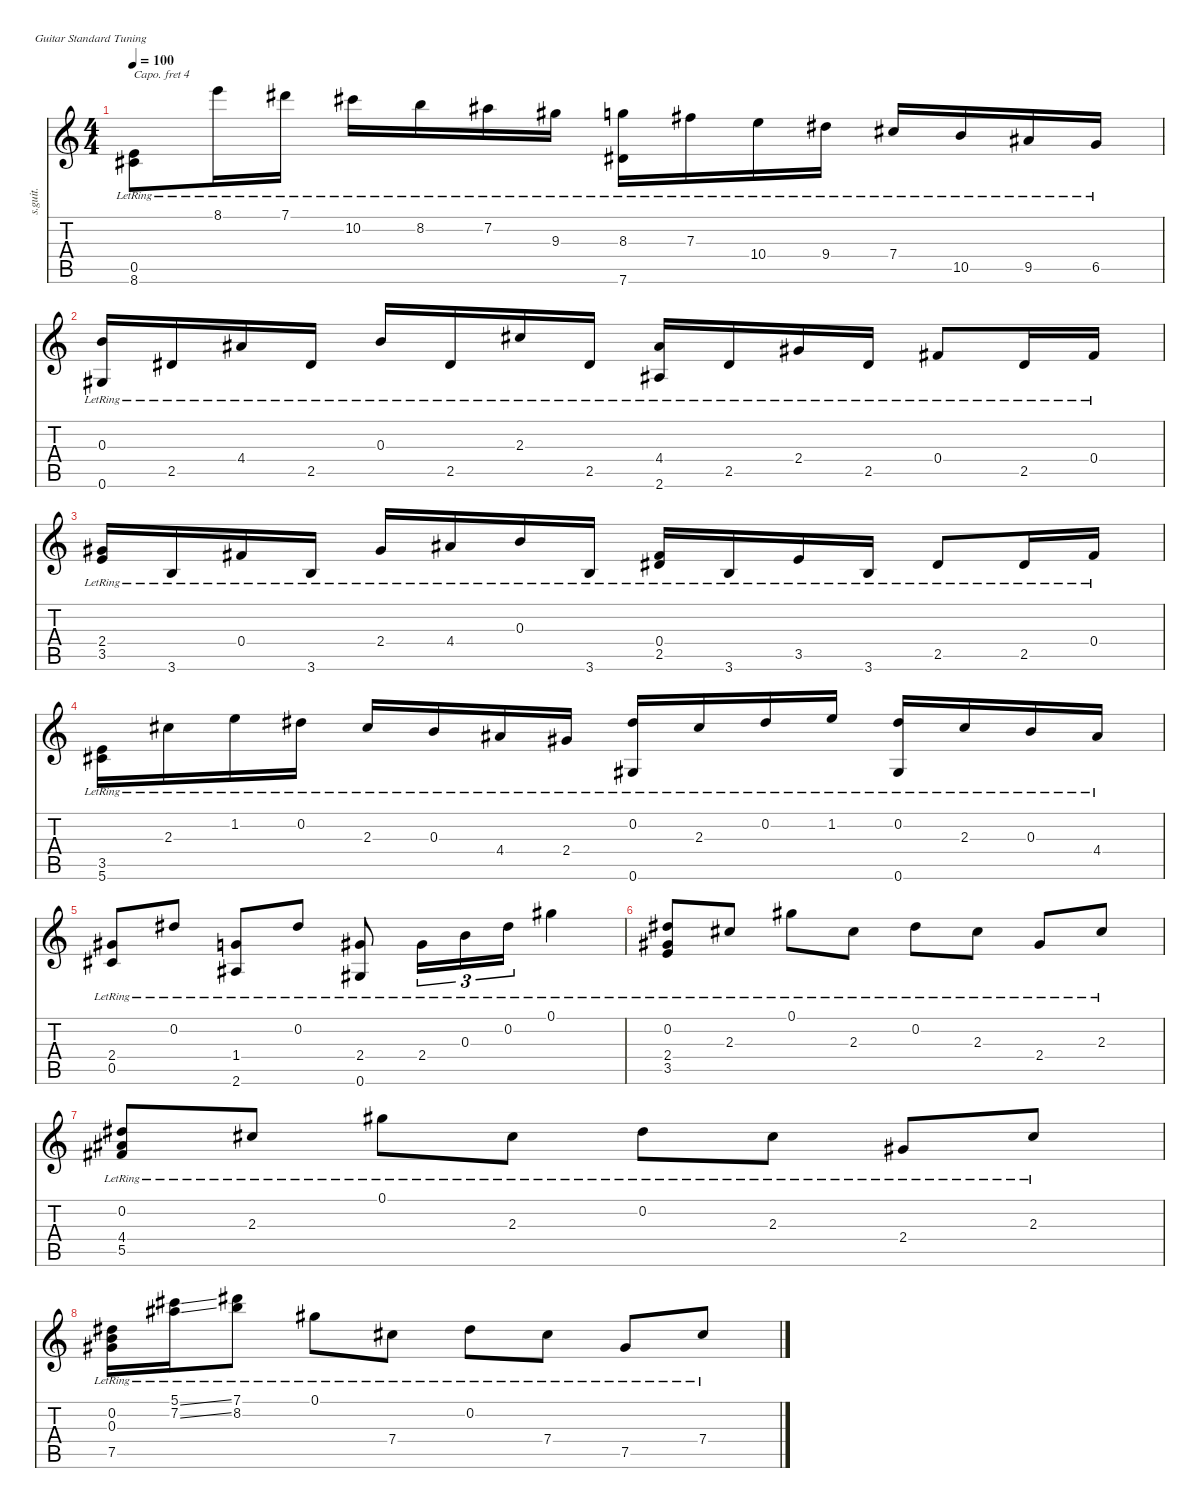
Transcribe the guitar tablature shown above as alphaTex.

\defaultSystemsLayout 4
\hideDynamics
\bracketExtendMode nobrackets
\track ("Guitar" "s.guit.") {instrument acousticguitarsteel}
\staff {score tabs}
\capo 4
\tuning (E4 B3 G3 D3 A2 E2)
\ts (4 4)
\tempo 100
\clef g2
\ks c
(0.5{lr acc #} 8.6{lr}).8{dy f beam Down} 8.1{lr}.16{beam Down} 7.1{lr acc #}.16{beam Down} 10.2{lr acc #}.16{beam Down} 8.2{lr}.16{beam Down} 7.2{lr acc #}.16{beam Down} 9.3{lr acc #}.16{beam Down} (8.3{lr} 7.6{lr acc #}).16{beam Down} 7.3{lr acc #}.16{beam Down} 10.4{lr}.16{beam Down} 9.4{lr acc #}.16{beam Down} 7.4{lr acc #}.16{beam Up} 10.5{lr}.16{beam Up} 9.5{lr acc #}.16{beam Up} 6.5{lr}.16{beam Up} |
(0.3{lr} 0.6{lr acc #}).16{beam Up} 2.5{lr acc #}.16{beam Up} 4.4{lr acc #}.16{beam Up} 2.5{lr acc #}.16{beam Up} 0.3{lr}.16{beam Up} 2.5{lr acc #}.16{beam Up} 2.3{lr acc #}.16{beam Up} 2.5{lr acc #}.16{beam Up} (4.4{lr acc #} 2.6{lr acc #}).16{beam Up} 2.5{lr acc #}.16{beam Up} 2.4{lr acc #}.16{beam Up} 2.5{lr acc #}.16{beam Up} 0.4{lr acc #}.8{beam Up} 2.5{lr acc #}.16{beam Up} 0.4{lr acc #}.16{beam Up} |
(2.4{lr acc #} 3.5{lr}).16{beam Up} 3.6{lr}.16{beam Up} 0.4{lr acc #}.16{beam Up} 3.6{lr}.16{beam Up} 2.4{lr acc #}.16{beam Up} 4.4{lr acc #}.16{beam Up} 0.3{lr}.16{beam Up} 3.6{lr}.16{beam Up} (0.4{lr acc #} 2.5{lr acc #}).16{beam Up} 3.6{lr}.16{beam Up} 3.5{lr}.16{beam Up} 3.6{lr}.16{beam Up} 2.5{lr acc #}.8{beam Up} 2.5{lr acc #}.16{beam Up} 0.4{lr acc #}.16{beam Up} |
(3.5{lr} 5.6{lr acc #}).16{beam Down} 2.3{lr acc #}.16{beam Down} 1.2{lr}.16{beam Down} 0.2{lr acc #}.16{beam Down} 2.3{lr acc #}.16{beam Up} 0.3{lr}.16{beam Up} 4.4{lr acc #}.16{beam Up} 2.4{lr acc #}.16{beam Up} (0.2{lr acc #} 0.6{lr acc #}).16{beam Up} 2.3{lr acc #}.16{beam Up} 0.2{lr acc #}.16{beam Up} 1.2{lr}.16{beam Up} (0.2{lr acc #} 0.6{lr acc #}).16{beam Up} 2.3{lr acc #}.16{beam Up} 0.3{lr}.16{beam Up} 4.4{lr acc #}.16{beam Up} |
(2.4{lr acc #} 0.5{lr acc #}).8{beam Up} 0.2{lr acc #}.8{beam Up} (1.4{lr} 2.6{lr acc #}).8{beam Up} 0.2{lr acc #}.8{beam Up} (2.4{lr acc #} 0.6{lr acc #}).8{beam Up} 2.4{lr acc #}.16{tu (3 2) beam Down} 0.3{lr}.16{tu (3 2) beam Down} 0.2{lr acc #}.16{tu (3 2) beam Down} 0.1{lr acc #}.4{beam Down} |
(0.2{lr acc #} 2.4{lr acc #} 3.5{lr}).8{beam Up} 2.3{lr acc #}.8{beam Up} 0.1{lr acc #}.8{beam Down} 2.3{lr acc #}.8{beam Down} 0.2{lr acc #}.8{beam Down} 2.3{lr acc #}.8{beam Down} 2.4{lr acc #}.8{beam Up} 2.3{lr acc #}.8{beam Up} |
(0.2{lr acc #} 4.4{lr acc #} 5.5{lr acc #}).8{beam Up} 2.3{lr acc #}.8{beam Up} 0.1{lr acc #}.8{beam Down} 2.3{lr acc #}.8{beam Down} 0.2{lr acc #}.8{beam Down} 2.3{lr acc #}.8{beam Down} 2.4{lr acc #}.8{beam Up} 2.3{lr acc #}.8{beam Up} |
(0.2{lr acc #} 0.3{lr} 7.5{lr acc #}).16{beam Down} (5.1{ss lr acc #} 7.2{ss lr acc #}).16{beam Down} (7.1{lr acc #} 8.2{lr}).8{beam Down} 0.1{lr acc #}.8{beam Down} 7.4{lr acc #}.8{beam Down} 0.2{lr acc #}.8{beam Down} 7.4{lr acc #}.8{beam Down} 7.5{lr acc #}.8{beam Up} 7.4{lr acc #}.8{beam Up}
